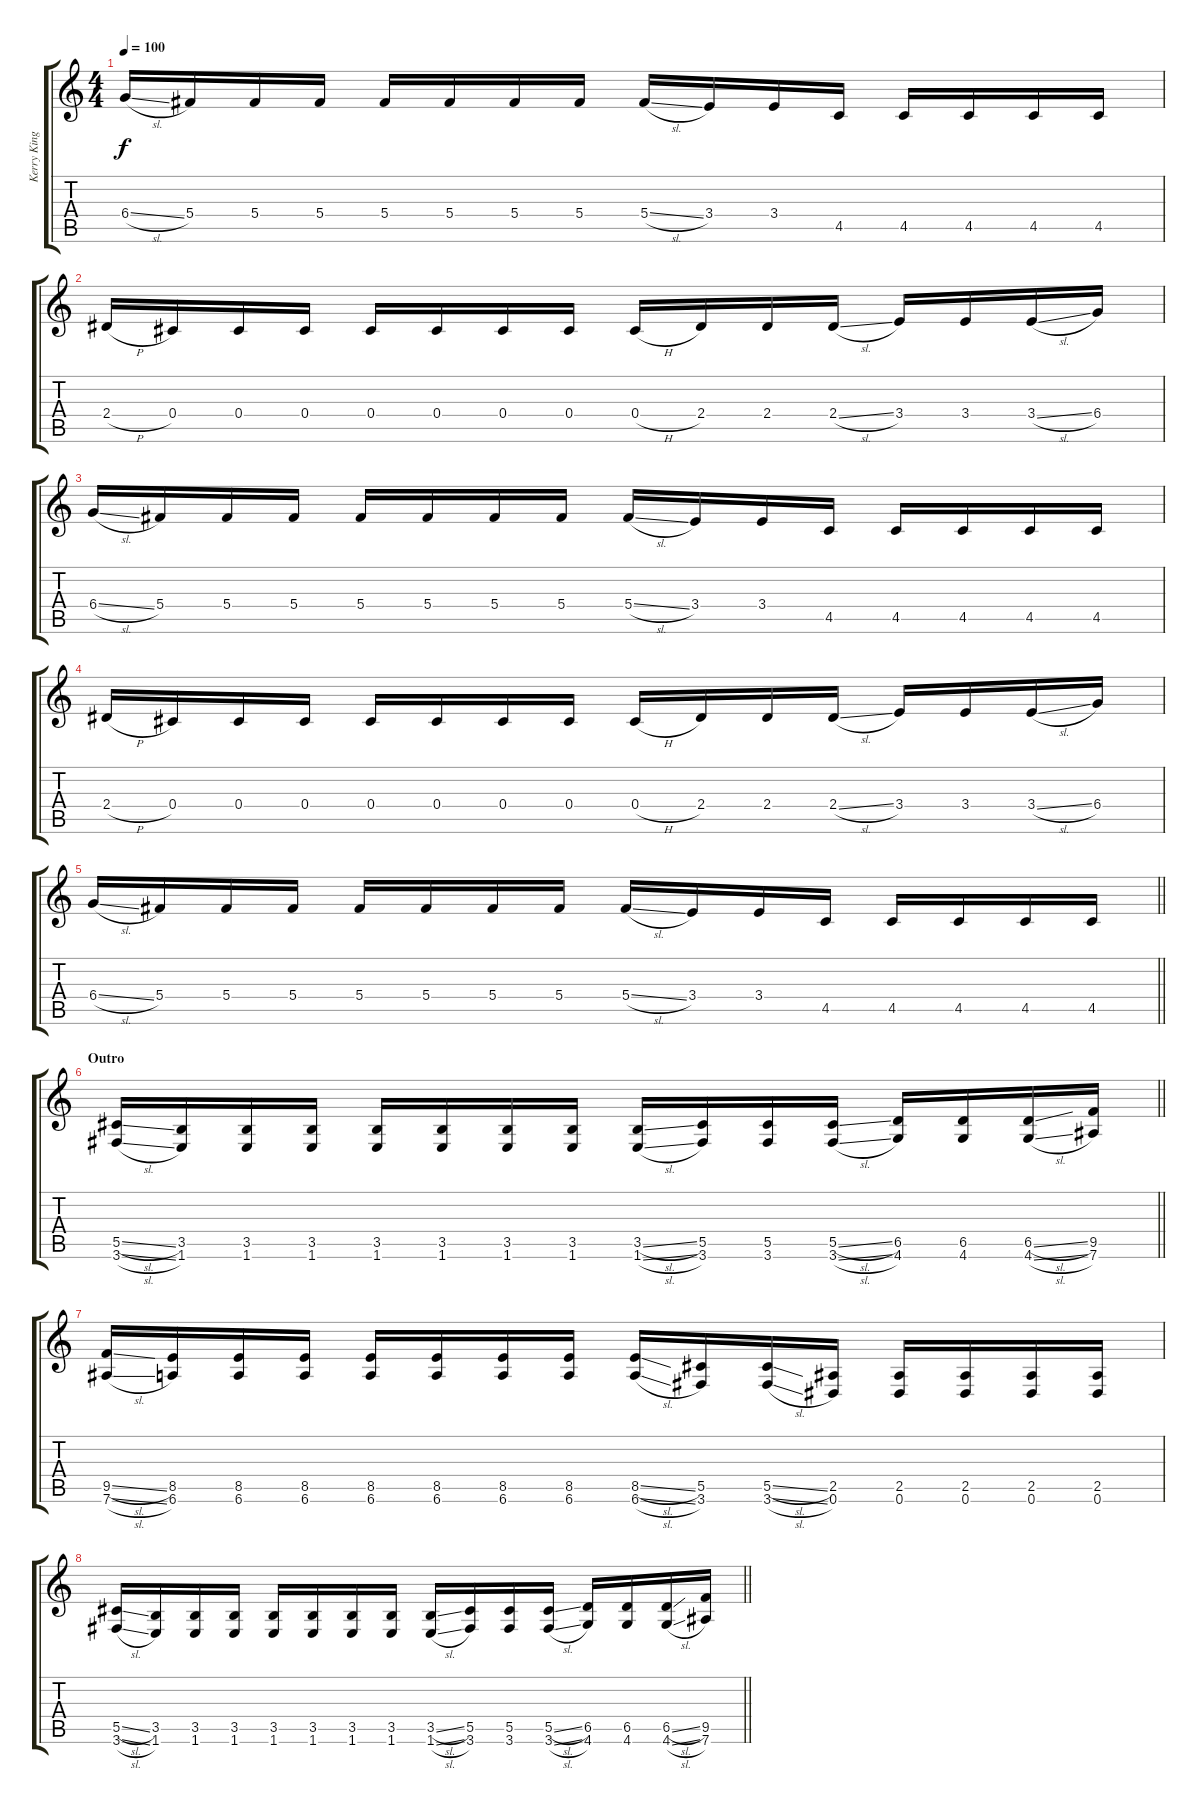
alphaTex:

\track ("Kerry King" "Kerry King") {instrument distortionguitar}
\staff {score tabs}
\tuning (Eb4 Bb3 Gb3 Db3 Ab2 Eb2) {hide}
\ts (4 4)
\tempo 100
\clef g2
\ks c
6.4{sl}.16{dy f} 5.4.16 5.4.16 5.4.16 5.4.16 5.4.16 5.4.16 5.4.16 5.4{sl}.16 3.4.16 3.4.16 4.5.16 4.5.16 4.5.16 4.5.16 4.5.16 |
2.4{h}.16 0.4.16 0.4.16 0.4.16 0.4.16 0.4.16 0.4.16 0.4.16 0.4{h}.16 2.4.16 2.4.16 2.4{sl}.16 3.4.16 3.4.16 3.4{sl}.16 6.4.16 |
6.4{sl}.16 5.4.16 5.4.16 5.4.16 5.4.16 5.4.16 5.4.16 5.4.16 5.4{sl}.16 3.4.16 3.4.16 4.5.16 4.5.16 4.5.16 4.5.16 4.5.16 |
2.4{h}.16 0.4.16 0.4.16 0.4.16 0.4.16 0.4.16 0.4.16 0.4.16 0.4{h}.16 2.4.16 2.4.16 2.4{sl}.16 3.4.16 3.4.16 3.4{sl}.16 6.4.16 |
\barLineRight lightlight
6.4{sl}.16 5.4.16 5.4.16 5.4.16 5.4.16 5.4.16 5.4.16 5.4.16 5.4{sl}.16 3.4.16 3.4.16 4.5.16 4.5.16 4.5.16 4.5.16 4.5.16 |
\section ("" "Outro")
\barLineRight lightlight
(5.5{sl} 3.6{sl}).16 (3.5 1.6).16 (3.5 1.6).16 (3.5 1.6).16 (3.5 1.6).16 (3.5 1.6).16 (3.5 1.6).16 (3.5 1.6).16 (3.5{sl} 1.6{sl}).16 (5.5 3.6).16 (5.5 3.6).16 (5.5{sl} 3.6{sl}).16 (6.5 4.6).16 (6.5 4.6).16 (6.5{sl} 4.6{sl}).16 (9.5 7.6).16 |
(9.5{sl} 7.6{sl}).16 (8.5 6.6).16 (8.5 6.6).16 (8.5 6.6).16 (8.5 6.6).16 (8.5 6.6).16 (8.5 6.6).16 (8.5 6.6).16 (8.5{sl} 6.6{sl}).16 (5.5 3.6).16 (5.5{sl} 3.6{sl}).16 (2.5 0.6).16 (2.5 0.6).16 (2.5 0.6).16 (2.5 0.6).16 (2.5 0.6).16 |
\barLineRight lightlight
(5.5{sl} 3.6{sl}).16 (3.5 1.6).16 (3.5 1.6).16 (3.5 1.6).16 (3.5 1.6).16 (3.5 1.6).16 (3.5 1.6).16 (3.5 1.6).16 (3.5{sl} 1.6{sl}).16 (5.5 3.6).16 (5.5 3.6).16 (5.5{sl} 3.6{sl}).16 (6.5 4.6).16 (6.5 4.6).16 (6.5{sl} 4.6{sl}).16 (9.5 7.6).16
